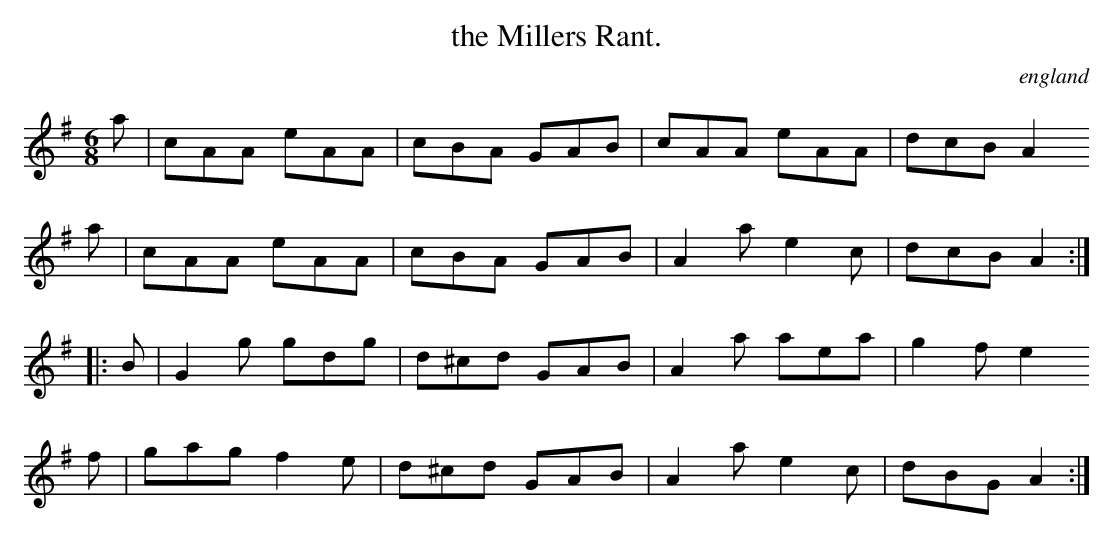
X:1
T:the Millers Rant.
O:england
M:6/8
L:1/8
K:ADor
a|cAA eAA|cBA  GAB|cAA eAA|dcB A2
a|cAA eAA|cBA  GAB|A2a e2c|dcB A2::
B|G2g gdg|d^cd GAB|A2a aea|g2f e2
f|gag f2e|d^cd GAB|A2a e2c|dBG A2:|
